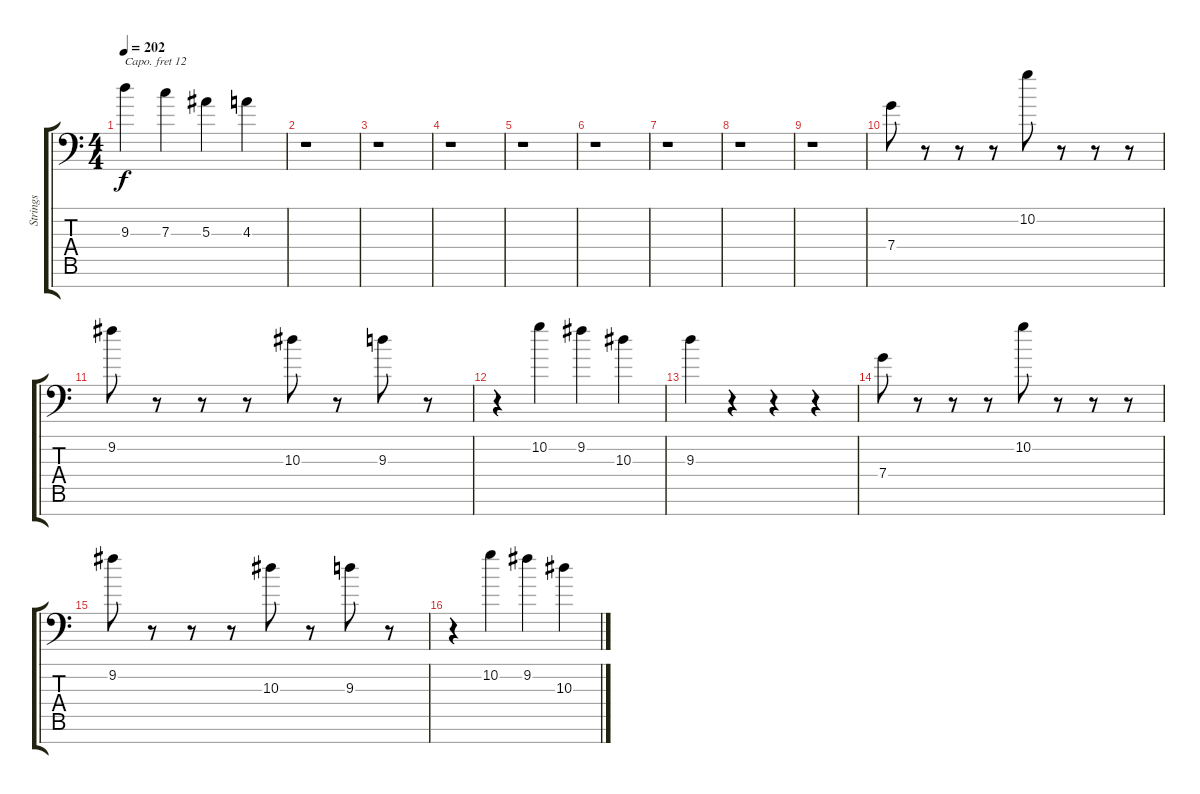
\track ("Strings" "Strings") {instrument stringensemble1}
\staff {score tabs}
\capo 12
\tuning (D4 A3 F3 C3 G2 D2 G1) {hide}
\ts (4 4)
\tempo 202
\clef f4
\ks c
9.3.4{dy f} 7.3.4 5.3.4 4.3.4 |
r.1 |
r.1 |
r.1 |
r.1 |
r.1 |
r.1 |
r.1 |
r.1 |
7.4.8 r.8 r.8 r.8 10.2.8 r.8 r.8 r.8 |
9.2.8 r.8 r.8 r.8 10.3.8 r.8 9.3.8 r.8 |
r.4 10.2.4 9.2.4 10.3.4 |
9.3.4 r.4 r.4 r.4 |
7.4.8 r.8 r.8 r.8 10.2.8 r.8 r.8 r.8 |
9.2.8 r.8 r.8 r.8 10.3.8 r.8 9.3.8 r.8 |
r.4 10.2.4 9.2.4 10.3.4
